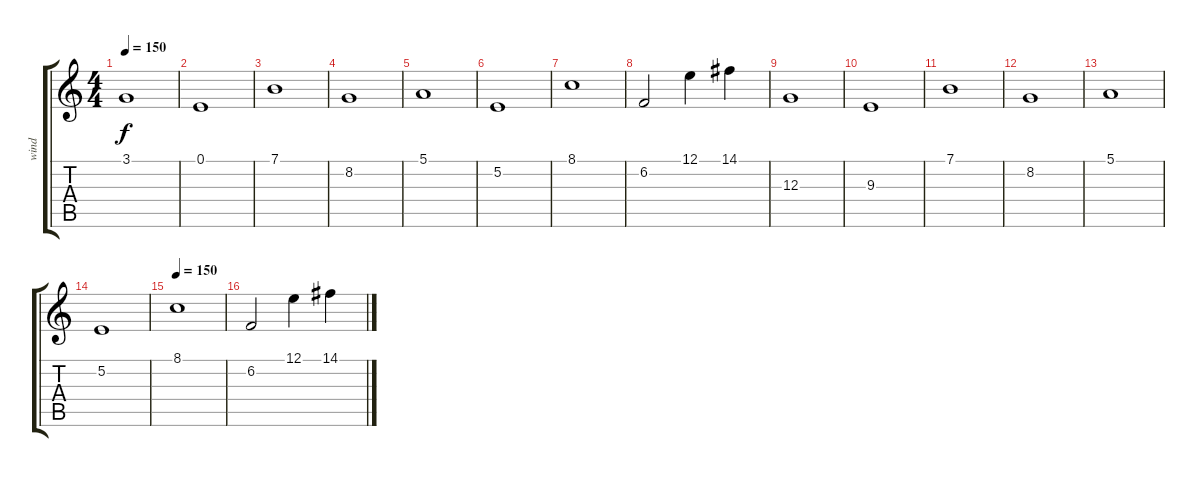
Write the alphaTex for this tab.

\track ("wind" "wind") {instrument pad4choir}
\staff {score tabs}
\tuning (E4 B3 G3 D3 A2 E2) {hide}
\ts (4 4)
\tempo 150
\clef g2
\ks c
3.1.1{dy f} |
0.1.1 |
7.1.1 |
8.2.1 |
5.1.1 |
5.2.1 |
8.1.1 |
6.2.2 12.1.4 14.1.4 |
12.3.1 |
9.3.1 |
7.1.1 |
8.2.1 |
5.1.1 |
5.2.1 |
\tempo 150
8.1.1 |
6.2.2 12.1.4 14.1.4
